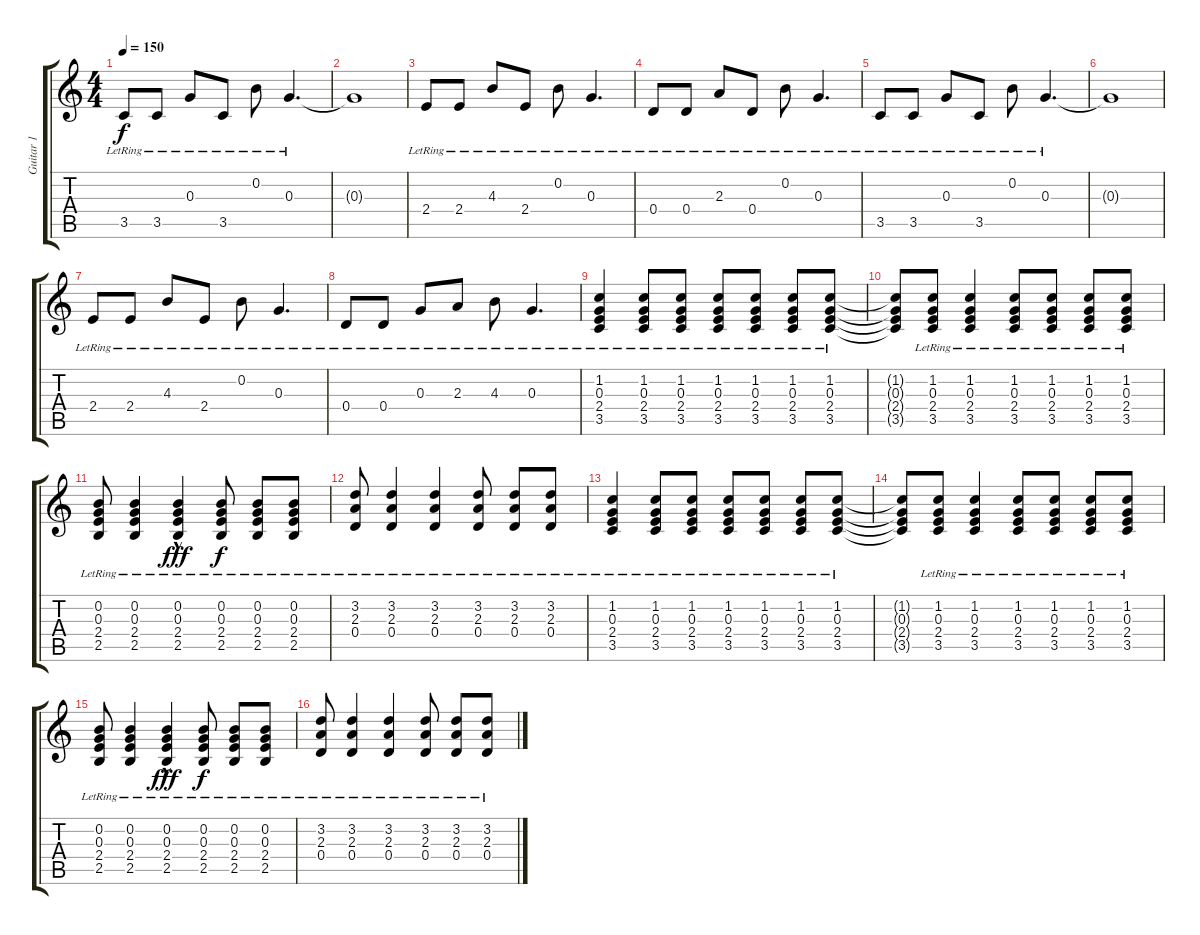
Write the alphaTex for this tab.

\track ("Guitar 1" "Guitar 1") {instrument acousticguitarnylon}
\staff {score tabs}
\tuning (E4 B3 G3 D3 A2 E2) {hide}
\ts (4 4)
\tempo 150
\clef g2
\ks c
3.5{lr}.8{dy f} 3.5{lr}.8 0.3{lr}.8 3.5{lr}.8 0.2{lr}.8 0.3{lr}.4{d} |
0.3{t}.1 |
2.4{lr}.8 2.4{lr}.8 4.3{lr}.8 2.4{lr}.8 0.2{lr}.8 0.3{lr}.4{d} |
0.4{lr}.8 0.4{lr}.8 2.3{lr}.8 0.4{lr}.8 0.2{lr}.8 0.3{lr}.4{d} |
3.5{lr}.8 3.5{lr}.8 0.3{lr}.8 3.5{lr}.8 0.2{lr}.8 0.3{lr}.4{d} |
0.3{t}.1 |
2.4{lr}.8 2.4{lr}.8 4.3{lr}.8 2.4{lr}.8 0.2{lr}.8 0.3{lr}.4{d} |
0.4{lr}.8 0.4{lr}.8 0.3{lr}.8 2.3{lr}.8 4.3{lr}.8 0.3{lr}.4{d} |
(1.2{lr} 0.3{lr} 2.4{lr} 3.5{lr}).4 (1.2{lr} 0.3{lr} 2.4{lr} 3.5{lr}).8 (1.2{lr} 0.3{lr} 2.4{lr} 3.5{lr}).8 (1.2{lr} 0.3{lr} 2.4{lr} 3.5{lr}).8 (1.2{lr} 0.3{lr} 2.4{lr} 3.5{lr}).8 (1.2{lr} 0.3{lr} 2.4{lr} 3.5{lr}).8 (1.2{lr} 0.3{lr} 2.4{lr} 3.5{lr}).8 |
(1.2{t} 0.3{t} 2.4{t} 3.5{t}).8 (1.2{lr} 0.3{lr} 2.4{lr} 3.5{lr}).8 (1.2{lr} 0.3{lr} 2.4{lr} 3.5{lr}).4 (1.2{lr} 0.3{lr} 2.4{lr} 3.5{lr}).8 (1.2{lr} 0.3{lr} 2.4{lr} 3.5{lr}).8 (1.2{lr} 0.3{lr} 2.4{lr} 3.5{lr}).8 (1.2{lr} 0.3{lr} 2.4{lr} 3.5{lr}).8 |
(0.2{lr} 0.3{lr} 2.4{lr} 2.5{lr}).8 (0.2{lr} 0.3{lr} 2.4{lr} 2.5{lr}).4 (0.2{hac lr} 0.3{hac lr} 2.4{hac lr} 2.5{hac lr}).4{dy fff} (0.2{lr} 0.3{lr} 2.4{lr} 2.5{lr}).8{dy f} (0.2{lr} 0.3{lr} 2.4{lr} 2.5{lr}).8 (0.2{lr} 0.3{lr} 2.4{lr} 2.5{lr}).8 |
(3.2{lr} 2.3{lr} 0.4{lr}).8 (3.2{lr} 2.3{lr} 0.4{lr}).4 (3.2{lr} 2.3{lr} 0.4{lr}).4 (3.2{lr} 2.3{lr} 0.4{lr}).8 (3.2{lr} 2.3{lr} 0.4{lr}).8 (3.2{lr} 2.3{lr} 0.4{lr}).8 |
(1.2{lr} 0.3{lr} 2.4{lr} 3.5{lr}).4 (1.2{lr} 0.3{lr} 2.4{lr} 3.5{lr}).8 (1.2{lr} 0.3{lr} 2.4{lr} 3.5{lr}).8 (1.2{lr} 0.3{lr} 2.4{lr} 3.5{lr}).8 (1.2{lr} 0.3{lr} 2.4{lr} 3.5{lr}).8 (1.2{lr} 0.3{lr} 2.4{lr} 3.5{lr}).8 (1.2{lr} 0.3{lr} 2.4{lr} 3.5{lr}).8 |
(1.2{t} 0.3{t} 2.4{t} 3.5{t}).8 (1.2{lr} 0.3{lr} 2.4{lr} 3.5{lr}).8 (1.2{lr} 0.3{lr} 2.4{lr} 3.5{lr}).4 (1.2{lr} 0.3{lr} 2.4{lr} 3.5{lr}).8 (1.2{lr} 0.3{lr} 2.4{lr} 3.5{lr}).8 (1.2{lr} 0.3{lr} 2.4{lr} 3.5{lr}).8 (1.2{lr} 0.3{lr} 2.4{lr} 3.5{lr}).8 |
(0.2{lr} 0.3{lr} 2.4{lr} 2.5{lr}).8 (0.2{lr} 0.3{lr} 2.4{lr} 2.5{lr}).4 (0.2{hac lr} 0.3{hac lr} 2.4{hac lr} 2.5{hac lr}).4{dy fff} (0.2{lr} 0.3{lr} 2.4{lr} 2.5{lr}).8{dy f} (0.2{lr} 0.3{lr} 2.4{lr} 2.5{lr}).8 (0.2{lr} 0.3{lr} 2.4{lr} 2.5{lr}).8 |
(3.2{lr} 2.3{lr} 0.4{lr}).8 (3.2{lr} 2.3{lr} 0.4{lr}).4 (3.2{lr} 2.3{lr} 0.4{lr}).4 (3.2{lr} 2.3{lr} 0.4{lr}).8 (3.2{lr} 2.3{lr} 0.4{lr}).8 (3.2{lr} 2.3{lr} 0.4{lr}).8
